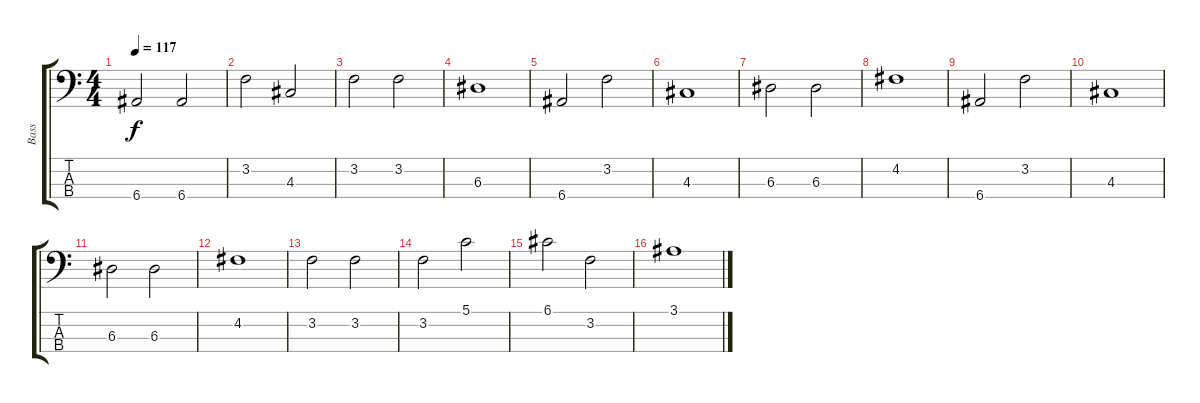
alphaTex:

\track ("Bass" "Bass") {instrument acousticbass}
\staff {score tabs}
\tuning (G2 D2 A1 E1) {hide}
\ts (4 4)
\tempo 117
\clef f4
\ks c
6.4.2{dy f} 6.4.2 |
3.2.2 4.3.2 |
3.2.2 3.2.2 |
6.3.1 |
6.4.2 3.2.2 |
4.3.1 |
6.3.2 6.3.2 |
4.2.1 |
6.4.2 3.2.2 |
4.3.1 |
6.3.2 6.3.2 |
4.2.1 |
3.2.2 3.2.2 |
3.2.2 5.1.2 |
6.1.2 3.2.2 |
3.1.1
